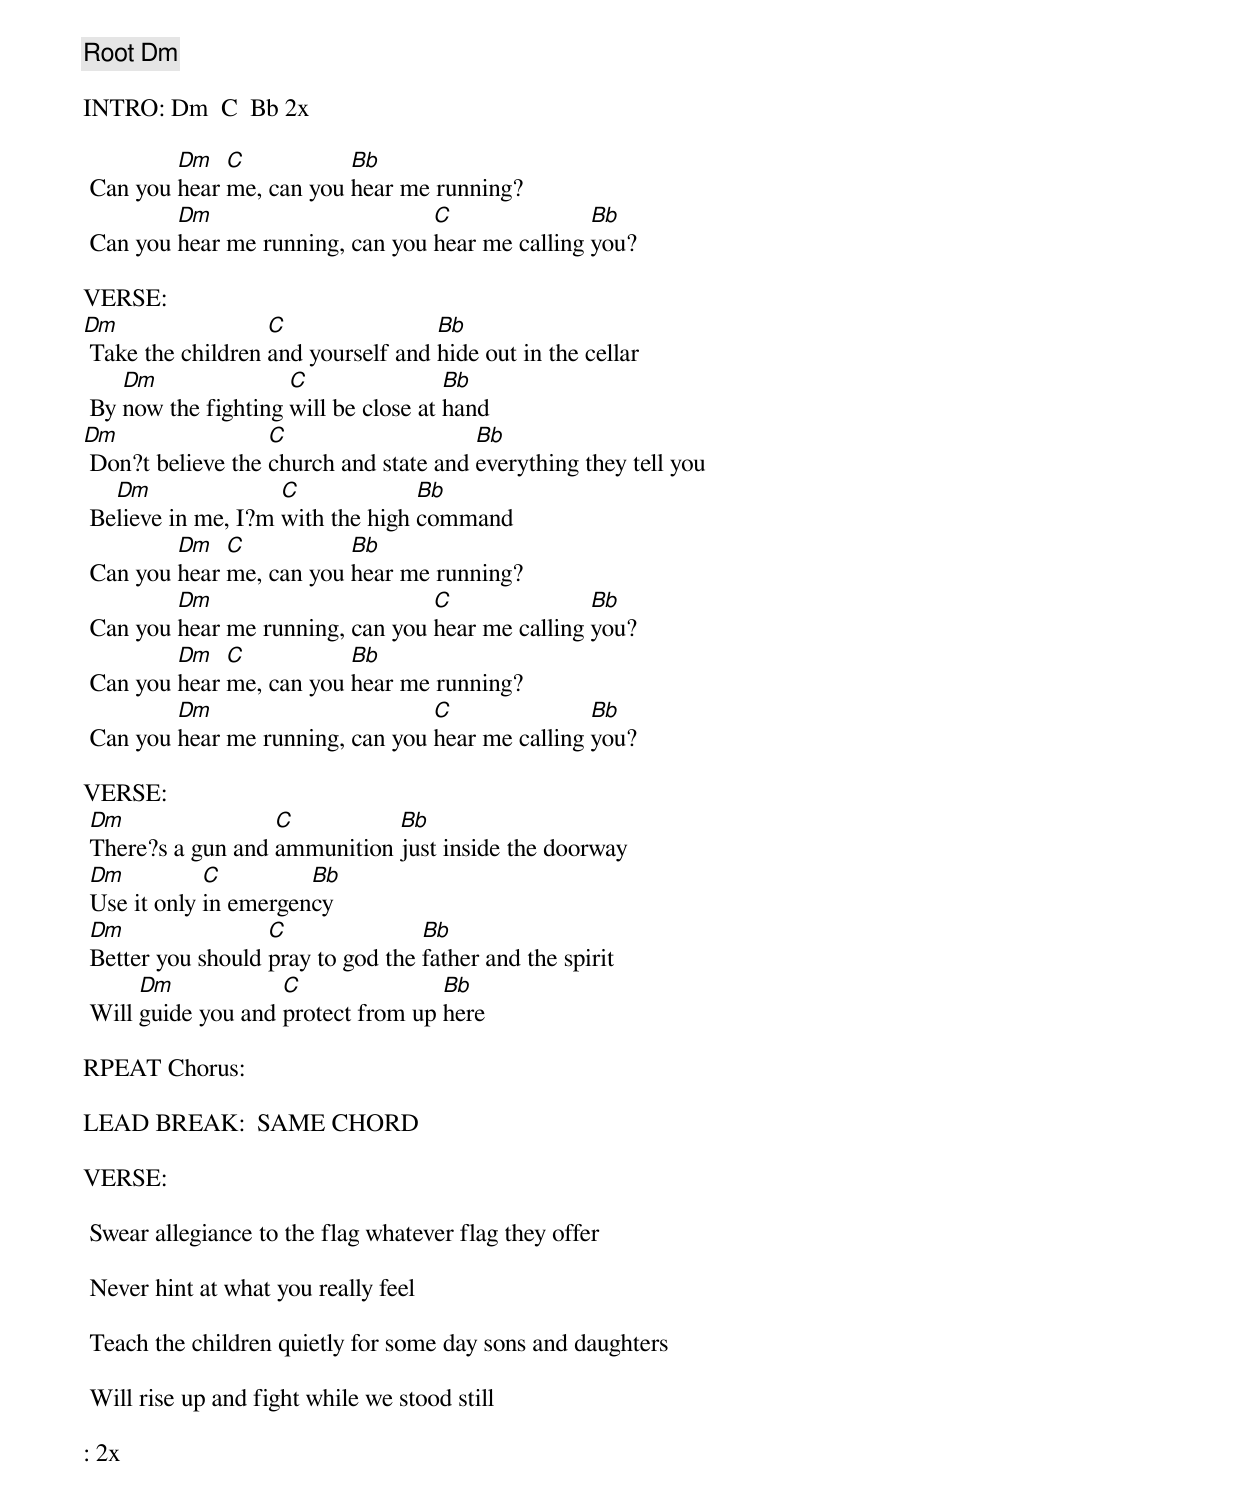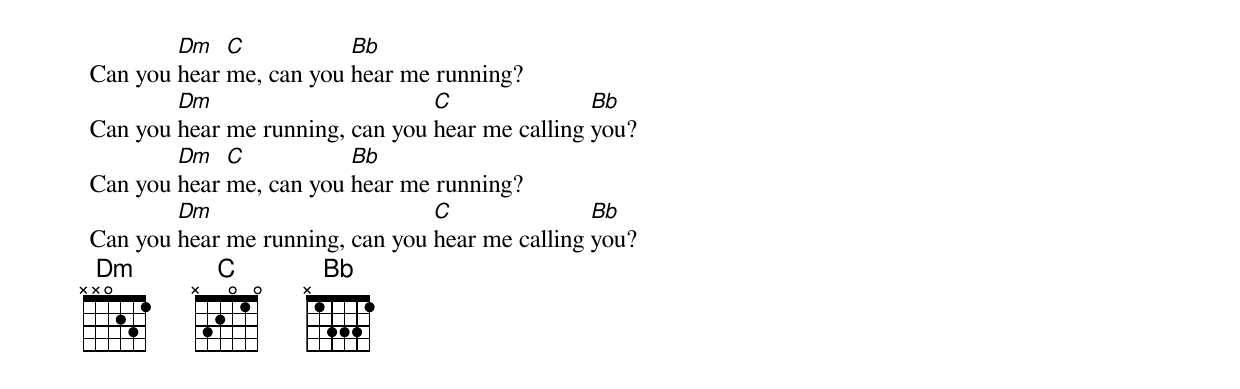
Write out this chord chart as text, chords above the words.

[Root] Dm

INTRO: Dm  C  Bb 2x

         Dm   C           Bb
 Can you hear me, can you hear me running?
         Dm                       C               Bb
 Can you hear me running, can you hear me calling you?

VERSE:
Dm                 C                Bb
 Take the children and yourself and hide out in the cellar
    Dm               C                Bb
 By now the fighting will be close at hand
Dm                 C                    Bb
 Don?t believe the church and state and everything they tell you
   Dm               C             Bb
 Believe in me, I?m with the high command
         Dm   C           Bb
 Can you hear me, can you hear me running?
         Dm                       C               Bb
 Can you hear me running, can you hear me calling you?
         Dm   C           Bb
 Can you hear me, can you hear me running?
         Dm                       C               Bb
 Can you hear me running, can you hear me calling you?

VERSE:
 Dm                C          Bb
 There?s a gun and ammunition just inside the doorway
 Dm          C         Bb
 Use it only in emergency
 Dm                C               Bb
 Better you should pray to god the father and the spirit
      Dm            C               Bb
 Will guide you and protect from up here

RPEAT Chorus:

LEAD BREAK:  SAME CHORD

VERSE:

 Swear allegiance to the flag whatever flag they offer

 Never hint at what you really feel

 Teach the children quietly for some day sons and daughters

 Will rise up and fight while we stood still

: 2x


         Dm   C           Bb
 Can you hear me, can you hear me running?
         Dm                       C               Bb
 Can you hear me running, can you hear me calling you?
         Dm   C           Bb
 Can you hear me, can you hear me running?
         Dm                       C               Bb
 Can you hear me running, can you hear me calling you?
